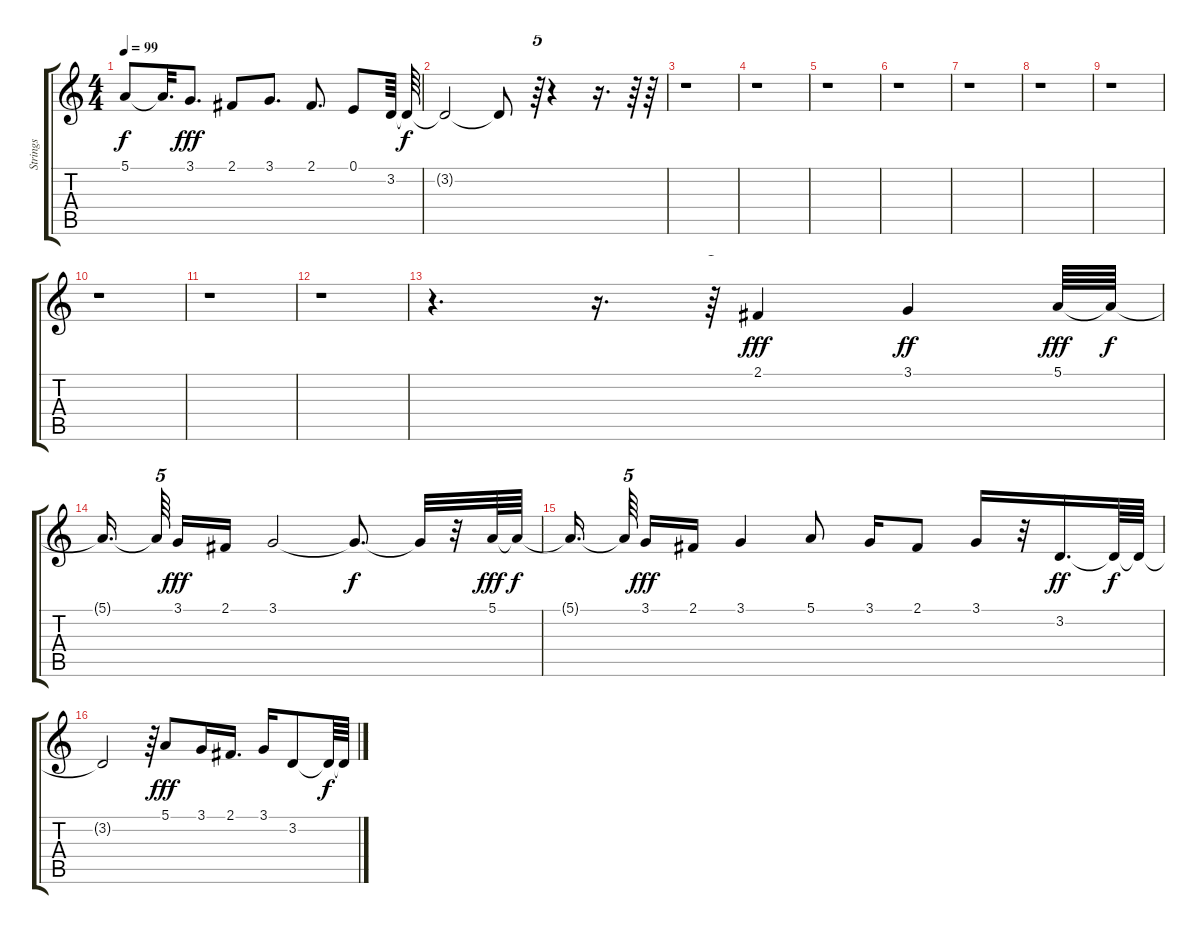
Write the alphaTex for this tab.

\track ("Strings" "Strings") {instrument lead2sawtooth}
\staff {score tabs}
\tuning (E4 B3 G3 D3 A2 E2) {hide}
\ts (4 4)
\tempo 99
\clef g2
\ks c
5.1{t}.8{dy f} 5.1{t}.32{d} 3.1.8{d dy fff} 2.1.8 3.1.8{d} 2.1.8{d} 0.1.8 3.2.64 3.2{t}.64{dy f} |
3.2{t}.2 3.2{t}.8 r.64{tu (5 4)} r.4 r.16{d} r.64 r.64 |
r.1 |
r.1 |
r.1 |
r.1 |
r.1 |
r.1 |
r.1 |
r.1 |
r.1 |
r.1 |
r.4{d} r.16{d} r.64{tu (5 4)} 2.1.4{dy fff} 3.1.4{dy ff} 5.1.64{dy fff} 5.1{t}.64{dy f} |
5.1{t}.16{d beam splitsecondary} 5.1{t}.64{tu (5 4) beam splitsecondary} 3.1.16{dy fff} 2.1.16 3.1.2 3.1{t}.8{d dy f} 3.1{t}.32 r.32 5.1.64{dy fff} 5.1{t}.64{dy f} |
5.1{t}.16{d beam splitsecondary} 5.1{t}.64{tu (5 4) beam splitsecondary} 3.1.16{dy fff} 2.1.16 3.1.4 5.1.8 3.1.16 2.1.8 3.1.16 r.32 3.2.16{d dy ff} 3.2{t}.64{dy f} 3.2{t}.64 |
3.2{t}.2 r.64{tu (5 4)} 5.1.8{dy fff} 3.1.16 2.1.16{d} 3.1.16 3.2.8 3.2{t}.64{dy f} 3.2{t}.64
